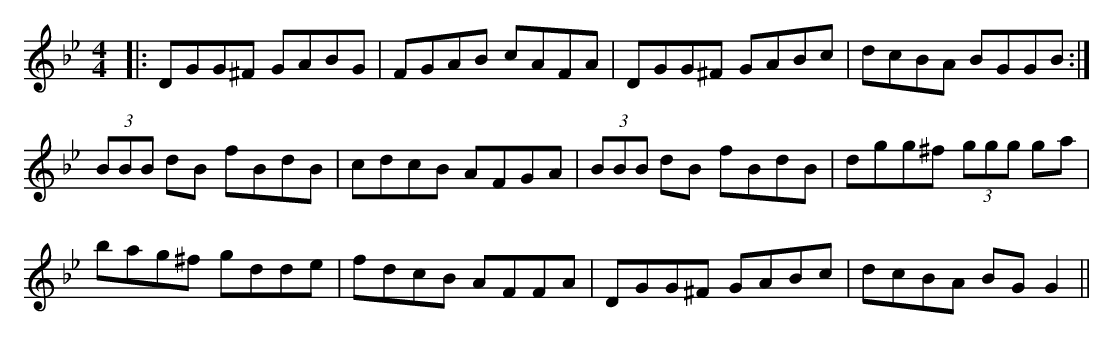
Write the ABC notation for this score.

X:1
M:4/4
K:Gmin
|:DGG^F GABG|FGAB cAFA|DGG^F GABc|dcBA BGGB:|
(3BBB dB fBdB|cdcB AFGA|(3BBB dB fBdB|dgg^f (3ggg ga|
bag^f gdde|fdcB AFFA|DGG^F GABc|dcBA BG G2||
